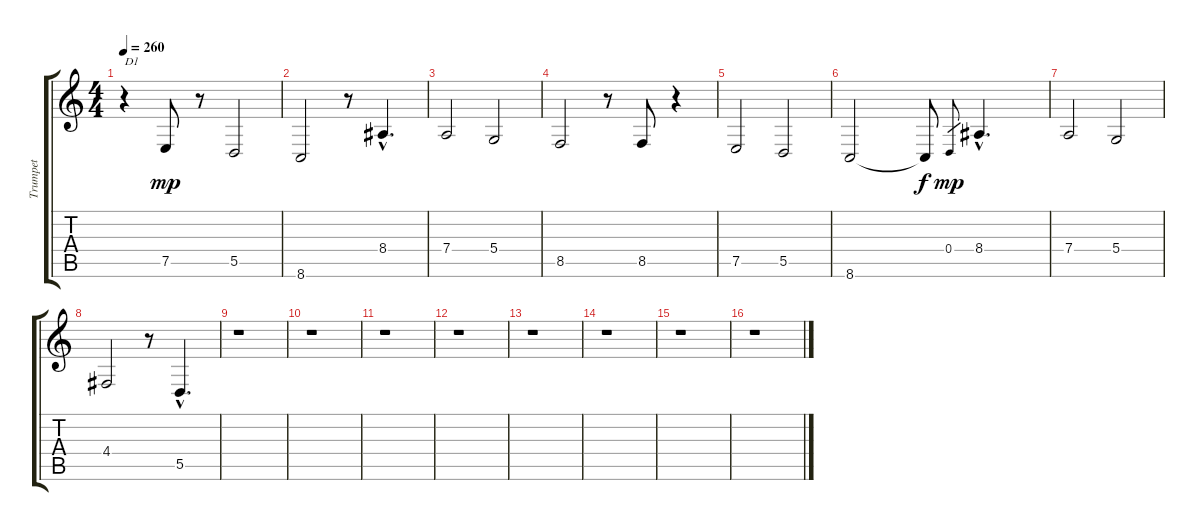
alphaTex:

\track ("Trumpet" "Trumpet") {instrument trumpet}
\staff {score tabs}
\tuning (E4 B3 G3 D3 A2 E2) {hide}
\ts (4 4)
\tempo 260
\clef g2
\ks c
r.4{txt "D1" dy ff} 7.5.8{dy mp volume 11} r.8 5.5.2 |
8.6.2 r.8 8.4{hac}.4{d} |
7.4.2 5.4.2 |
8.5.2 r.8 8.5.8 r.4 |
7.5.2 5.5.2 |
8.6.2 8.6{t}.8{dy f} 0.4.8{gr dy mp} 8.4{hac}.4{d} |
7.4.2 5.4.2 |
4.4.2 r.8 5.5{hac}.4{d} |
r.1 |
r.1 |
r.1 |
r.1 |
r.1 |
r.1 |
r.1 |
r.1
